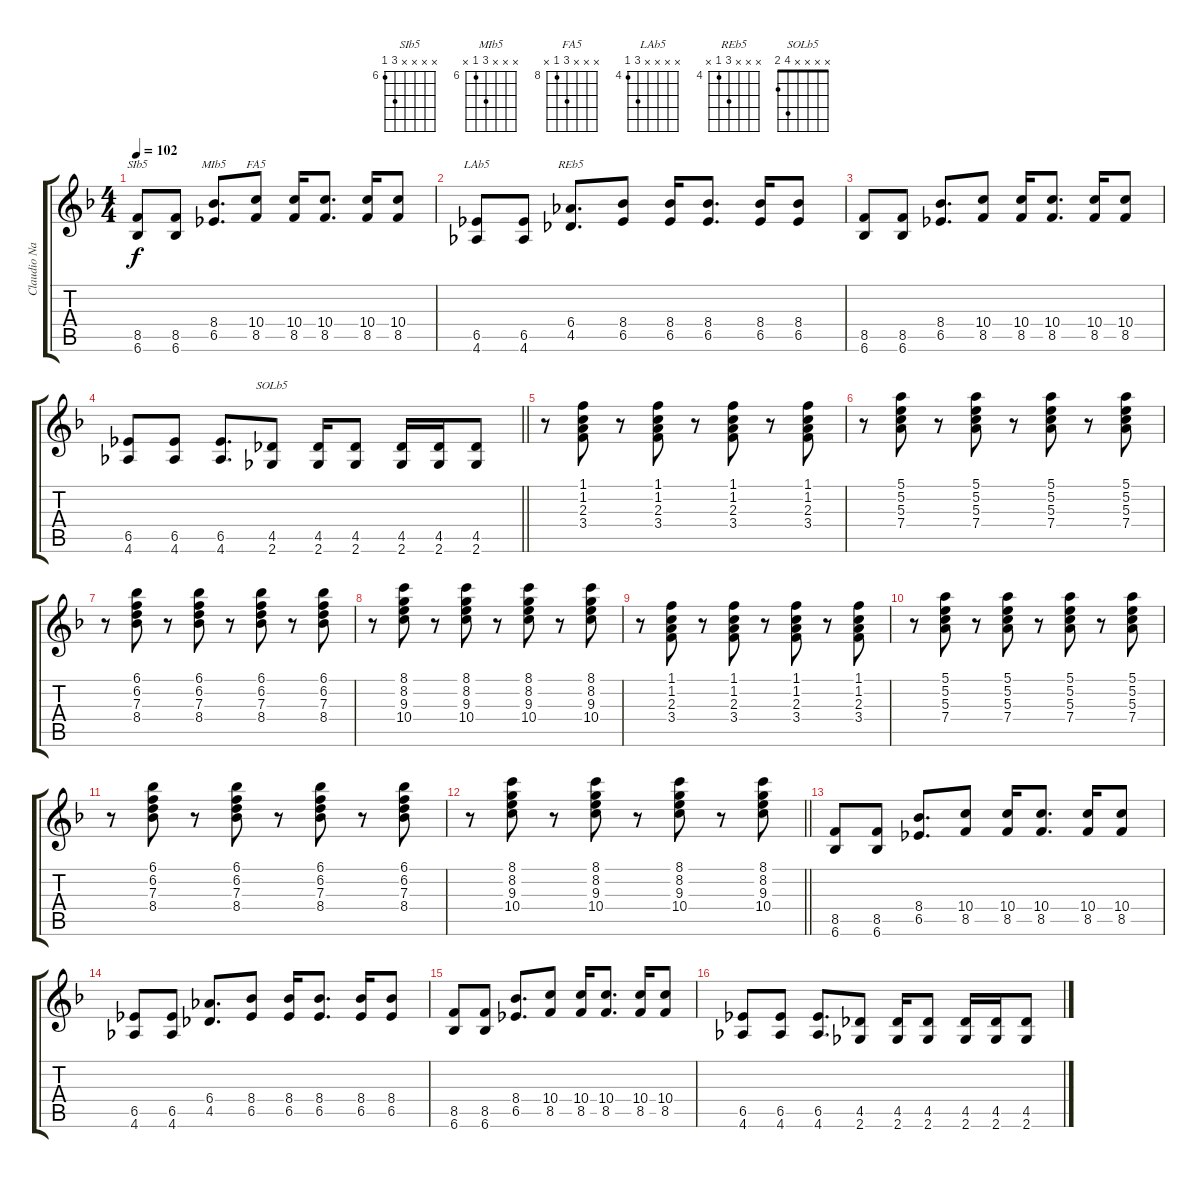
\track ("Claudio Narea (Guitarra)" "Claudio Na") {instrument overdrivenguitar}
\staff {score tabs}
\tuning (E4 B3 G3 D3 A2 E2) {hide}
\chord ("SIb5" x x x x 8 6) {firstfret 6}
\chord ("MIb5" x x x 8 6 x) {firstfret 6}
\chord ("FA5" x x x 10 8 x) {firstfret 8}
\chord ("LAb5" x x x x 6 4) {firstfret 4}
\chord ("REb5" x x x 6 4 x) {firstfret 4}
\chord ("SOLb5" x x x x 4 2)
\ts (4 4)
\tempo 102
\clef g2
\ks f
(8.5 6.6).8{ch "SIb5" dy f} (8.5 6.6).8 (8.4 6.5).8{d ch "MIb5"} (10.4 8.5).8{ch "FA5"} (10.4 8.5).16 (10.4 8.5).8{d} (10.4 8.5).16 (10.4 8.5).8 |
(6.5 4.6).8{ch "LAb5"} (6.5 4.6).8 (6.4 4.5).8{d ch "REb5"} (8.4 6.5).8 (8.4 6.5).16 (8.4 6.5).8{d} (8.4 6.5).16 (8.4 6.5).8 |
(8.5 6.6).8 (8.5 6.6).8 (8.4 6.5).8{d} (10.4 8.5).8 (10.4 8.5).16 (10.4 8.5).8{d} (10.4 8.5).16 (10.4 8.5).8 |
\barLineRight lightlight
(6.5 4.6).8 (6.5 4.6).8 (6.5 4.6).8{d} (4.5 2.6).8{ch "SOLb5"} (4.5 2.6).16 (4.5 2.6).8 (4.5 2.6).16 (4.5 2.6).16 (4.5 2.6).8 |
r.8 (1.1 1.2 2.3 3.4).8 r.8 (1.1 1.2 2.3 3.4).8 r.8 (1.1 1.2 2.3 3.4).8 r.8 (1.1 1.2 2.3 3.4).8 |
r.8 (5.1 5.2 5.3 7.4).8 r.8 (5.1 5.2 5.3 7.4).8 r.8 (5.1 5.2 5.3 7.4).8 r.8 (5.1 5.2 5.3 7.4).8 |
r.8 (6.1 6.2 7.3 8.4).8 r.8 (6.1 6.2 7.3 8.4).8 r.8 (6.1 6.2 7.3 8.4).8 r.8 (6.1 6.2 7.3 8.4).8 |
r.8 (8.1 8.2 9.3 10.4).8 r.8 (8.1 8.2 9.3 10.4).8 r.8 (8.1 8.2 9.3 10.4).8 r.8 (8.1 8.2 9.3 10.4).8 |
r.8 (1.1 1.2 2.3 3.4).8 r.8 (1.1 1.2 2.3 3.4).8 r.8 (1.1 1.2 2.3 3.4).8 r.8 (1.1 1.2 2.3 3.4).8 |
r.8 (5.1 5.2 5.3 7.4).8 r.8 (5.1 5.2 5.3 7.4).8 r.8 (5.1 5.2 5.3 7.4).8 r.8 (5.1 5.2 5.3 7.4).8 |
r.8 (6.1 6.2 7.3 8.4).8 r.8 (6.1 6.2 7.3 8.4).8 r.8 (6.1 6.2 7.3 8.4).8 r.8 (6.1 6.2 7.3 8.4).8 |
\barLineRight lightlight
r.8 (8.1 8.2 9.3 10.4).8 r.8 (8.1 8.2 9.3 10.4).8 r.8 (8.1 8.2 9.3 10.4).8 r.8 (8.1 8.2 9.3 10.4).8 |
(8.5 6.6).8 (8.5 6.6).8 (8.4 6.5).8{d} (10.4 8.5).8 (10.4 8.5).16 (10.4 8.5).8{d} (10.4 8.5).16 (10.4 8.5).8 |
(6.5 4.6).8 (6.5 4.6).8 (6.4 4.5).8{d} (8.4 6.5).8 (8.4 6.5).16 (8.4 6.5).8{d} (8.4 6.5).16 (8.4 6.5).8 |
(8.5 6.6).8 (8.5 6.6).8 (8.4 6.5).8{d} (10.4 8.5).8 (10.4 8.5).16 (10.4 8.5).8{d} (10.4 8.5).16 (10.4 8.5).8 |
(6.5 4.6).8 (6.5 4.6).8 (6.5 4.6).8{d} (4.5 2.6).8 (4.5 2.6).16 (4.5 2.6).8 (4.5 2.6).16 (4.5 2.6).16 (4.5 2.6).8
